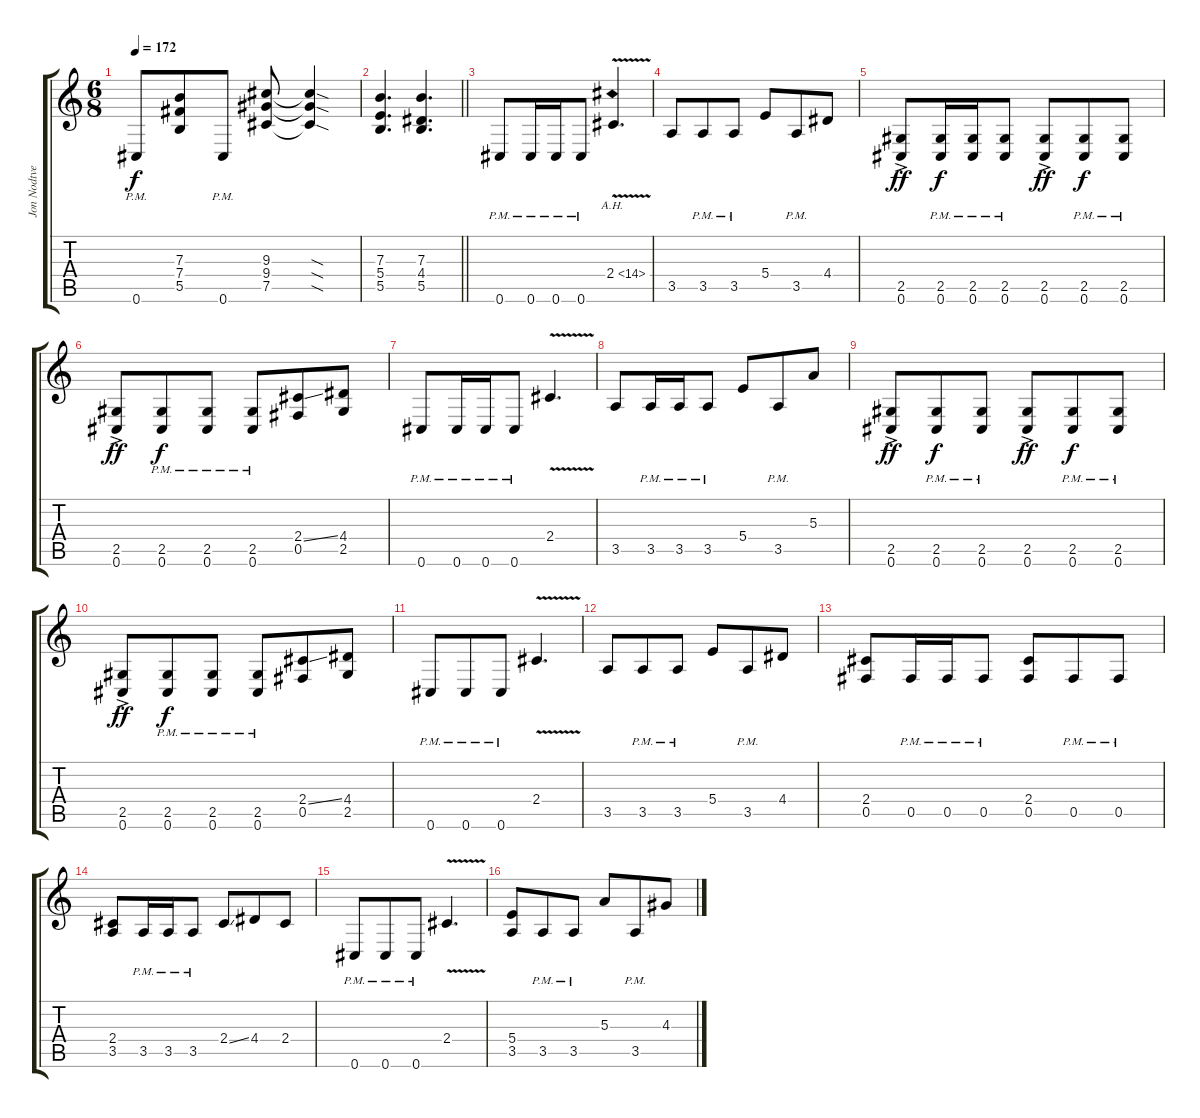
\track ("Jon Nodtveidt" "Jon Nodtve") {instrument distortionguitar}
\staff {score tabs}
\tuning (Db4 Ab3 E3 B2 Gb2 Db2) {hide}
\ts (6 8)
\tempo 172
\clef g2
\ks c
0.6{pm}.8{dy f} (7.3 7.4 5.5).8 0.6{pm}.8 (9.3 9.4 7.5).8 (9.3{sod t} 9.4{sod t} 7.5{sod t}).4 |
\barLineRight lightlight
(7.3 5.4 5.5).4{d} (7.3 4.4 5.5).4{d} |
0.6{pm}.8 0.6{pm}.16 0.6{pm}.16 0.6{pm}.8 2.4{ah 12 v}.4{d} |
3.5.8 3.5{pm}.8 3.5{pm}.8 5.4.8 3.5{pm}.8 4.4.8 |
(2.5{ac} 0.6{ac}).8{dy ff} (2.5{pm} 0.6{pm}).16{dy f} (2.5{pm} 0.6{pm}).16 (2.5{pm} 0.6{pm}).8 (2.5{ac} 0.6{ac}).8{dy ff} (2.5{pm} 0.6{pm}).8{dy f} (2.5{pm} 0.6{pm}).8 |
(2.5{ac} 0.6{ac}).8{dy ff} (2.5{pm} 0.6{pm}).8{dy f} (2.5{pm} 0.6{pm}).8 (2.5{pm} 0.6{pm}).8 (2.4{ss} 0.5).8 (4.4 2.5).8 |
0.6{pm}.8 0.6{pm}.16 0.6{pm}.16 0.6{pm}.8 2.4{v}.4{d} |
3.5.8 3.5{pm}.16 3.5{pm}.16 3.5{pm}.8 5.4.8 3.5{pm}.8 5.3.8 |
(2.5{ac} 0.6{ac}).8{dy ff} (2.5{pm} 0.6{pm}).8{dy f} (2.5{pm} 0.6{pm}).8 (2.5{ac} 0.6{ac}).8{dy ff} (2.5{pm} 0.6{pm}).8{dy f} (2.5{pm} 0.6{pm}).8 |
(2.5{ac} 0.6{ac}).8{dy ff} (2.5{pm} 0.6{pm}).8{dy f} (2.5{pm} 0.6{pm}).8 (2.5{pm} 0.6{pm}).8 (2.4{ss} 0.5).8 (4.4 2.5).8 |
0.6{pm}.8 0.6{pm}.8 0.6{pm}.8 2.4{v}.4{d} |
3.5.8 3.5{pm}.8 3.5{pm}.8 5.4.8 3.5{pm}.8 4.4.8 |
(2.4 0.5).8 0.5{pm}.16 0.5{pm}.16 0.5{pm}.8 (2.4 0.5).8 0.5{pm}.8 0.5{pm}.8 |
(2.4 3.5).8 3.5{pm}.16 3.5{pm}.16 3.5{pm}.8 2.4{ss}.8 4.4.8 2.4.8 |
0.6{pm}.8 0.6{pm}.8 0.6{pm}.8 2.4{v}.4{d} |
(5.4 3.5).8 3.5{pm}.8 3.5{pm}.8 5.3.8 3.5{pm}.8 4.3.8
